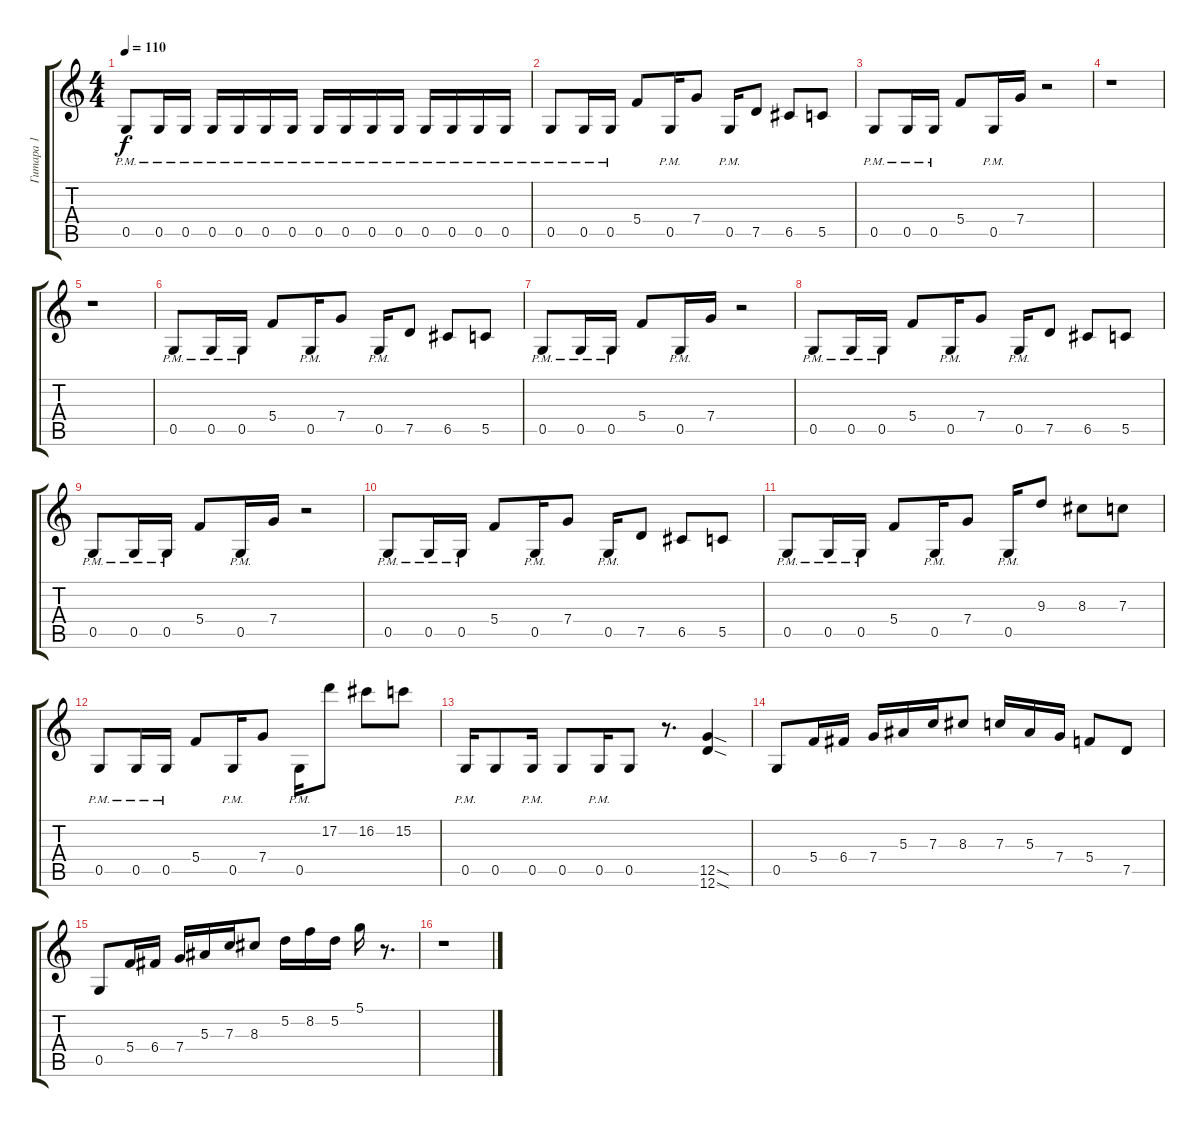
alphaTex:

\track ("Гитара 1" "Гитара 1") {instrument overdrivenguitar}
\staff {score tabs}
\tuning (D4 A3 F3 C3 G2 D2) {hide}
\ts (4 4)
\tempo 110
\clef g2
\ks c
0.5{pm}.8{dy f} 0.5{pm}.16 0.5{pm}.16 0.5{pm}.16 0.5{pm}.16 0.5{pm}.16 0.5{pm}.16 0.5{pm}.16 0.5{pm}.16 0.5{pm}.16 0.5{pm}.16 0.5{pm}.16 0.5{pm}.16 0.5{pm}.16 0.5{pm}.16 |
0.5{pm}.8 0.5{pm}.16 0.5{pm}.16 5.4.8 0.5{pm}.16 7.4.8 0.5{pm}.16 7.5.8 6.5.8 5.5.8 |
0.5{pm}.8 0.5{pm}.16 0.5{pm}.16 5.4.8 0.5{pm}.16 7.4.16 r.2 |
r.1 |
r.1 |
0.5{pm}.8 0.5{pm}.16 0.5{pm}.16 5.4.8 0.5{pm}.16 7.4.8 0.5{pm}.16 7.5.8 6.5.8 5.5.8 |
0.5{pm}.8 0.5{pm}.16 0.5{pm}.16 5.4.8 0.5{pm}.16 7.4.16 r.2 |
0.5{pm}.8 0.5{pm}.16 0.5{pm}.16 5.4.8 0.5{pm}.16 7.4.8 0.5{pm}.16 7.5.8 6.5.8 5.5.8 |
0.5{pm}.8 0.5{pm}.16 0.5{pm}.16 5.4.8 0.5{pm}.16 7.4.16 r.2 |
0.5{pm}.8 0.5{pm}.16 0.5{pm}.16 5.4.8 0.5{pm}.16 7.4.8 0.5{pm}.16 7.5.8 6.5.8 5.5.8 |
0.5{pm}.8 0.5{pm}.16 0.5{pm}.16 5.4.8 0.5{pm}.16 7.4.8 0.5{pm}.16 9.3.8 8.3.8 7.3.8 |
0.5{pm}.8 0.5{pm}.16 0.5{pm}.16 5.4.8 0.5{pm}.16 7.4.8 0.5{pm}.16 17.2.8 16.2.8 15.2.8 |
0.5{pm}.16 0.5.8 0.5{pm}.16 0.5.8 0.5{pm}.16 0.5.8 r.8{d} (12.5{sod} 12.6{sod}).4 |
0.5.8 5.4.16 6.4.16 7.4.16 5.3.16 7.3.16 8.3.8 7.3.16 5.3.16 7.4.16 5.4.8 7.5.8 |
0.5.8 5.4.16 6.4.16 7.4.16 5.3.16 7.3.16 8.3.8 5.2.16 8.2.16 5.2.16 5.1.16 r.8{d} |
r.1
